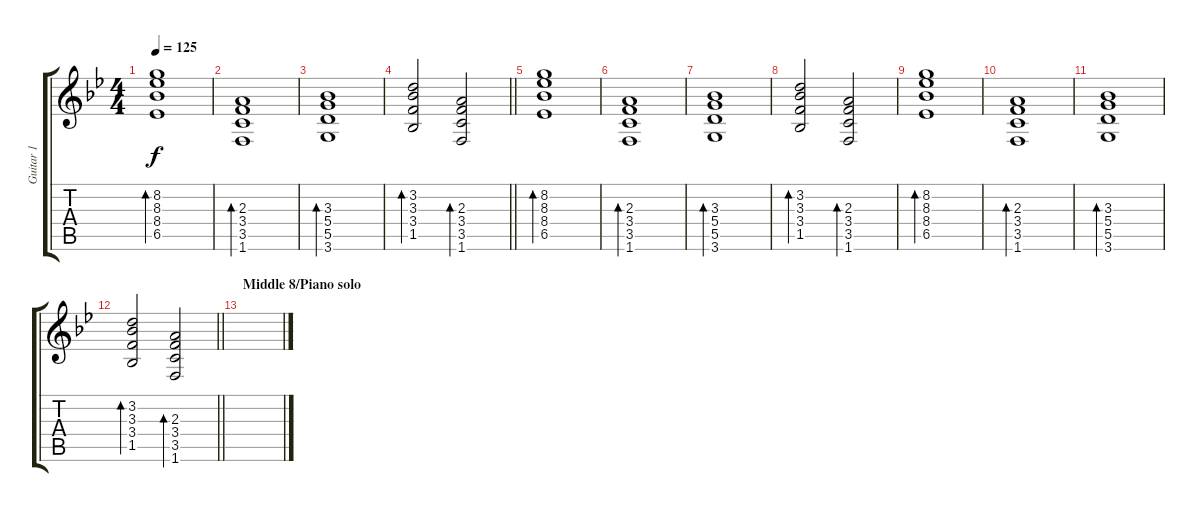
\track ("Guitar 1" "Guitar 1") {instrument electricguitarjazz}
\staff {score tabs}
\tuning (E4 B3 G3 D3 A2 E2) {hide}
\ts (4 4)
\tempo 125
\clef g2
\ks bb
(8.2 8.3 8.4 6.5).1{bd 240 dy f} |
(2.3 3.4 3.5 1.6).1{bd 240} |
(3.3 5.4 5.5 3.6).1{bd 240} |
\barLineRight lightlight
(3.2 3.3 3.4 1.5).2{bd 240} (2.3 3.4 3.5 1.6).2{bd 240} |
(8.2 8.3 8.4 6.5).1{bd 240} |
(2.3 3.4 3.5 1.6).1{bd 240} |
(3.3 5.4 5.5 3.6).1{bd 240} |
(3.2 3.3 3.4 1.5).2{bd 240} (2.3 3.4 3.5 1.6).2{bd 240} |
(8.2 8.3 8.4 6.5).1{bd 240} |
(2.3 3.4 3.5 1.6).1{bd 240} |
(3.3 5.4 5.5 3.6).1{bd 240} |
\barLineRight lightlight
(3.2 3.3 3.4 1.5).2{bd 240} (2.3 3.4 3.5 1.6).2{bd 240} |
\section ("" "Middle 8/Piano solo")
